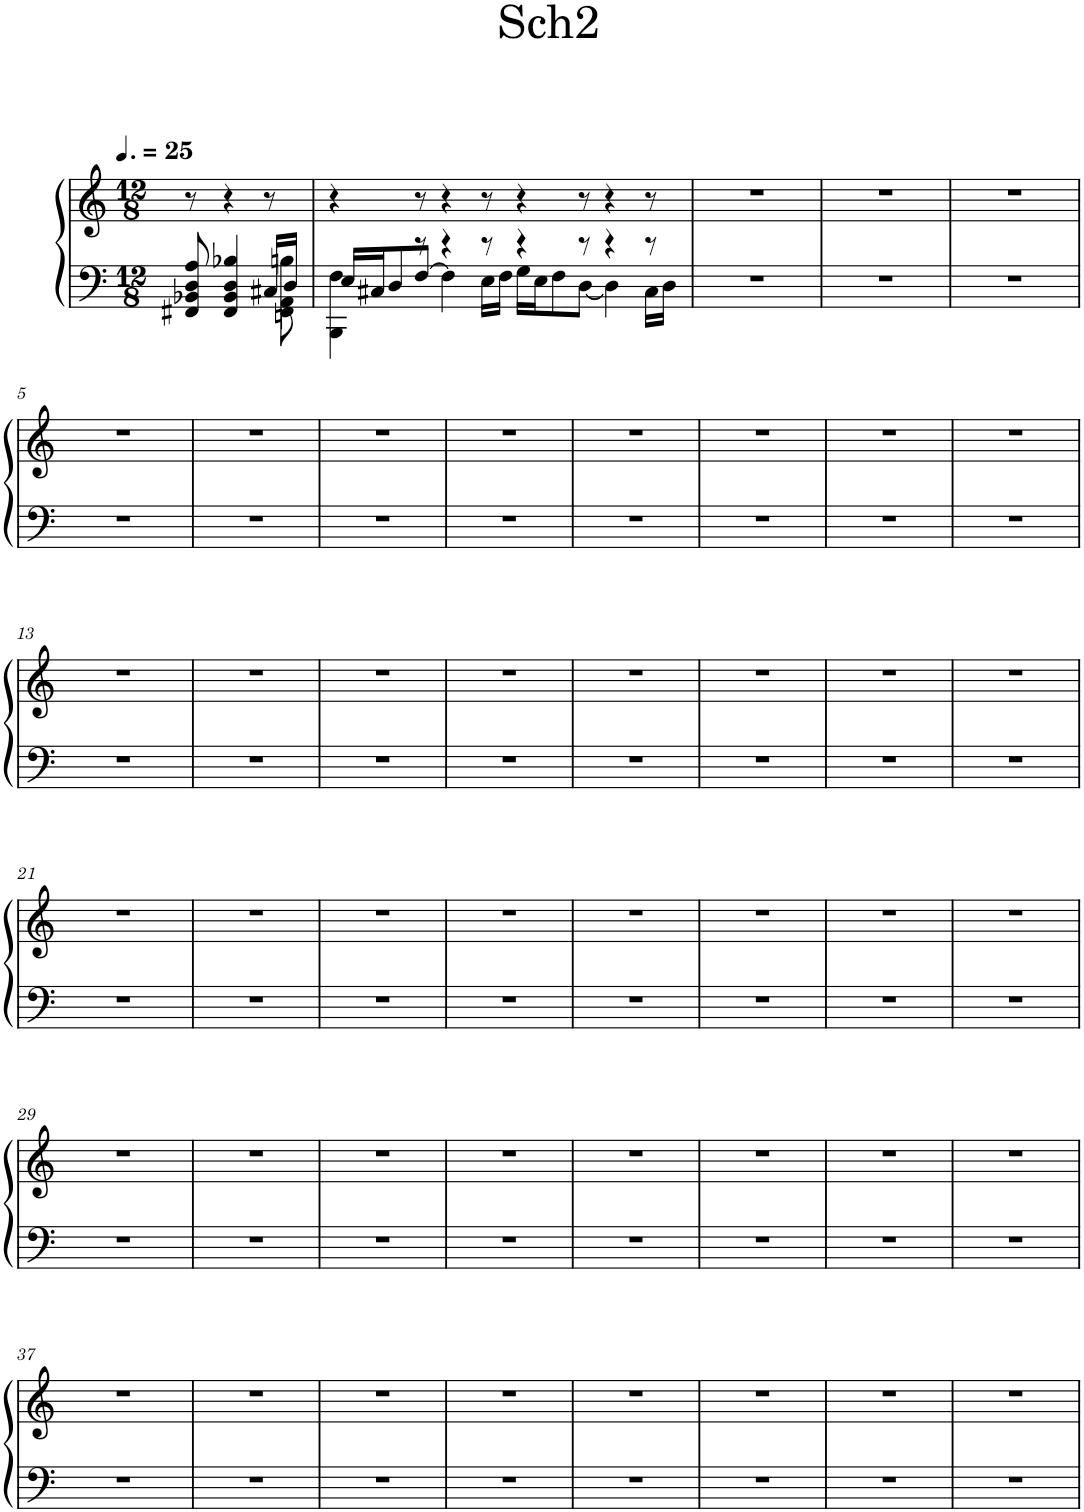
**kern	**kern
*part1	*part1
*staff2	*staff1
*I"Piano	*
*I'Pno.	*
*clefF4	*clefG2
*k[]	*k[]
*M12/8	*M12/8
*MM38	*MM38
=	=
*^	*
8FF#X/ 8BB-X/ 8D/ 8A/	4.ryy	8r
4FF#/ 4BB-/ 4D/ 4B-X/	.	4r
8FFn\ 8AA\ 8Bn\	16C#X/LL	8r
.	16D/JJ	.
=1	=1	=1
4BBB\ 4F\	16E/LL	4r
.	16C#X/J	.
.	8D/	.
8r	[8F/J	8r
4r	4F\]	4r
8r	16E\LL	8r
.	16F\JJ	.
4r	16G\LL	4r
.	16E\J	.
.	8F\	.
8r	[8D\J	8r
4r	4D\]	4r
8r	16C#\LL	8r
.	16D\JJ	.
*v	*v	*
=2	=2
1.r	1.r
=3	=3
1.r	1.r
=4	=4
1.r	1.r
!!LO:LB:g=z
=5	=5
1.r	1.r
=6	=6
1.r	1.r
=7	=7
1.r	1.r
=8	=8
1.r	1.r
=9	=9
1.r	1.r
=10	=10
1.r	1.r
=11	=11
1.r	1.r
=12	=12
1.r	1.r
!!LO:LB:g=z
=13	=13
1.r	1.r
=14	=14
1.r	1.r
=15	=15
1.r	1.r
=16	=16
1.r	1.r
=17	=17
1.r	1.r
=18	=18
1.r	1.r
=19	=19
1.r	1.r
=20	=20
1.r	1.r
!!LO:LB:g=z
=21	=21
1.r	1.r
=22	=22
1.r	1.r
=23	=23
1.r	1.r
=24	=24
1.r	1.r
=25	=25
1.r	1.r
=26	=26
1.r	1.r
=27	=27
1.r	1.r
=28	=28
1.r	1.r
!!LO:LB:g=z
=29	=29
1.r	1.r
=30	=30
1.r	1.r
=31	=31
1.r	1.r
=32	=32
1.r	1.r
=33	=33
1.r	1.r
=34	=34
1.r	1.r
=35	=35
1.r	1.r
=36	=36
1.r	1.r
!!LO:LB:g=z
=37	=37
1.r	1.r
=38	=38
1.r	1.r
=39	=39
1.r	1.r
=40	=40
1.r	1.r
=41	=41
1.r	1.r
=42	=42
1.r	1.r
=43	=43
1.r	1.r
=44	=44
1.r	1.r
=	=
*-	*-
